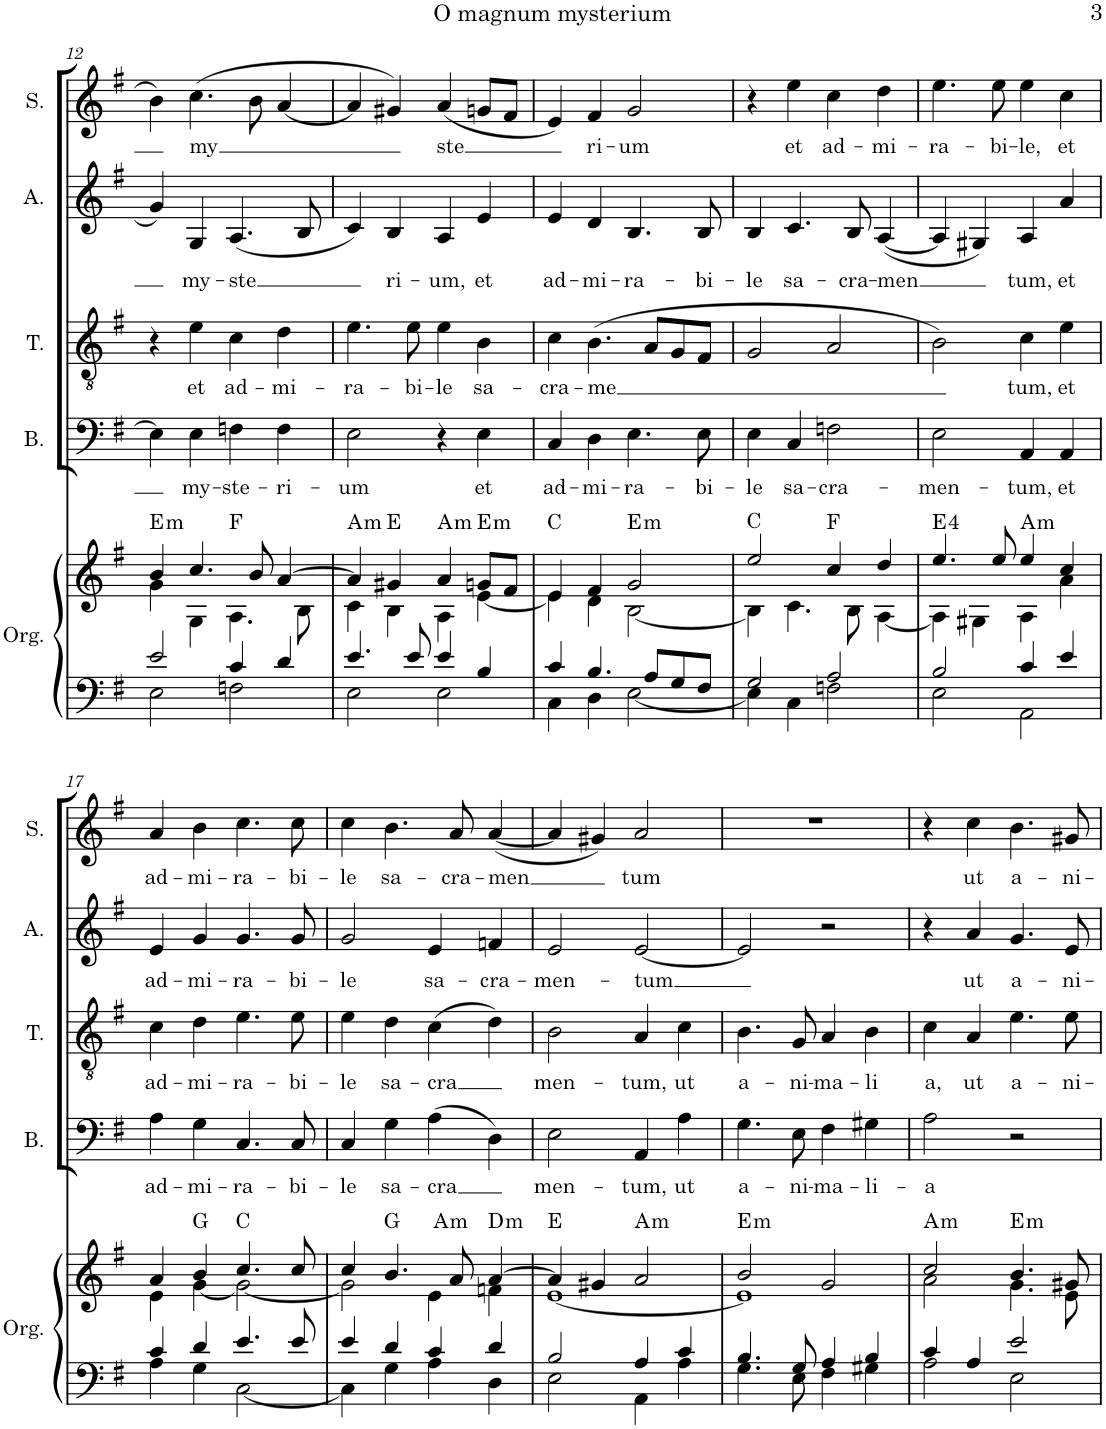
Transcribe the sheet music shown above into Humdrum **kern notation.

**kern	**kern	**harte	**kern	**text	**kern	**text	**kern	**text	**kern	**text
*part5	*part5	*part5	*part4	*part4	*part3	*part3	*part2	*part2	*part1	*part1
*staff6	*staff5	*	*staff4	*staff4	*staff3	*staff3	*staff2	*staff2	*staff1	*staff1
*I"Órgano	*	*	*I"Bajo	*	*I"Tenor	*	*I"Alto	*	*I"Soprano	*
*	*	*	*I'B.	*	*I'T.	*	*I'A.	*	*I'S.	*
!!LO:PB:g=z
*clefF4	*clefG2	*	*clefF4	*	*clefGv2	*	*clefG2	*	*clefG2	*
*k[f#]	*k[f#]	*	*k[f#]	*	*k[f#]	*	*k[f#]	*	*k[f#]	*
*M2/2	*M2/2	*	*M2/2	*	*M2/2	*	*M2/2	*	*M2/2	*
*met(c|)	*met(c|)	*	*met(c|)	*	*met(c|)	*	*met(c|)	*	*met(c|)	*
=12	=12	=12	=12	=12	=12	=12	=12	=12	=12	=12
*^	*^	*	*	*	*	*	*	*	*	*
!	!	!	!	!LO:H:kt=m	!	!	!	!	!	!	!	!
2e/	2E\	4b/	4g\	E:min	4E\]	.	4r	.	4g/	.	4b\	.
!	!	!	!	!	!	!LO:LY:b	!	!LO:LY:b	!	!LO:LY:b	!	!LO:LY:b
.	.	4.cc/	4G\	.	4E\	my-	4e\	et	4G/	my-	(4.cc\	my
!	!	!	!	!	!	!LO:LY:b	!	!LO:LY:b	!	!LO:LY:b	!	!
4c/	2Fn\	.	4.A\	F:maj	4Fn\	-ste-	4c\	ad-	(4.A/	-ste	.	.
.	.	8b/	.	.	.	.	.	.	.	.	8b\	.
!	!	!	!	!	!	!LO:LY:b	!	!LO:LY:b	!	!	!	!
4d/	.	[4a/	.	.	4F\	-ri-	4d\	-mi-	.	.	[4a/	.
.	.	.	8B\	.	.	.	.	.	8B/	.	.	.
=13	=13	=13	=13	=13	=13	=13	=13	=13	=13	=13	=13	=13
!	!	!	!	!LO:H:kt=m	!	!LO:LY:b	!	!LO:LY:b	!	!	!	!
4.e/	2E\	4a/]	4c\	A:min	2E\	-um	4.e\	-ra-	4c/)	.	4a/]	.
!	!	!	!	!	!	!	!	!	!	!LO:LY:b	!	!
.	.	4g#X/	4B\	E:maj	.	.	.	.	4B/	ri-	4g#X/)	.
!	!	!	!	!	!	!	!	!LO:LY:b	!	!	!	!
8e/	.	.	.	.	.	.	8e\	-bi-	.	.	.	.
!	!	!	!	!LO:H:kt=m	!	!	!	!LO:LY:b	!	!LO:LY:b	!	!LO:LY:b
4e/	2E\	4a/	4A\	A:min	4r	.	4e\	-le	4A/	-um,	(4a/	ste
!	!	!	!	!LO:H:kt=m	!	!LO:LY:b	!	!LO:LY:b	!	!LO:LY:b	!	!
4B/	.	8gn/L	[4e\	E:min	4E\	et	4B\	sa-	4e/	et	8gn/L	.
.	.	8f#/J	.	.	.	.	.	.	.	.	8f#/J	.
=14	=14	=14	=14	=14	=14	=14	=14	=14	=14	=14	=14	=14
!	!	!	!	!	!	!LO:LY:b	!	!LO:LY:b	!	!LO:LY:b	!	!
4c/	4C\	4e/	4e\]	C:maj	4C/	ad-	4c\	-cra-	4e/	ad-	4e/)	.
!	!	!	!	!	!	!LO:LY:b	!	!LO:LY:b	!	!LO:LY:b	!	!LO:LY:b
4.B/	4D\	4f#/	4d\	.	4D\	-mi-	(4.B\	-me	4d/	-mi-	4f#/	ri-
!	!	!	!	!LO:H:kt=m	!	!LO:LY:b	!	!	!	!LO:LY:b	!	!LO:LY:b
.	[2E\	2g/	[2B\	E:min	4.E\	-ra-	.	.	4.B/	-ra-	2g/	-um
8A/L	.	.	.	.	.	.	8A/L	.	.	.	.	.
8G/	.	.	.	.	.	.	8G/	.	.	.	.	.
!	!	!	!	!	!	!LO:LY:b	!	!	!	!LO:LY:b	!	!
8F#/J	.	.	.	.	8E\	-bi-	8F#/J	.	8B/	-bi-	.	.
=15	=15	=15	=15	=15	=15	=15	=15	=15	=15	=15	=15	=15
!	!	!	!	!	!	!LO:LY:b	!	!	!	!LO:LY:b	!	!
2G/	4E\]	2ee/	4B\]	C:maj	4E\	-le	2G/	.	4B/	-le	4r	.
!	!	!	!	!	!	!LO:LY:b	!	!	!	!LO:LY:b	!	!LO:LY:b
.	4C\	.	4.c\	.	4C/	sa-	.	.	4.c/	sa-	4ee\	et
!	!	!	!	!	!	!LO:LY:b	!	!	!	!	!	!LO:LY:b
2A/	2Fn\	4cc/	.	F:maj	2Fn\	-cra-	2A/	.	.	.	4cc\	ad-
!	!	!	!	!	!	!	!	!	!	!LO:LY:b	!	!
.	.	.	8B\	.	.	.	.	.	8B/	-cra-	.	.
!	!	!	!	!	!	!	!	!	!	!LO:LY:b	!	!LO:LY:b
.	.	4dd/	[4A\	.	.	.	.	.	([4A/	-men	4dd\	-mi-
=16	=16	=16	=16	=16	=16	=16	=16	=16	=16	=16	=16	=16
!	!	!	!	!	!	!LO:LY:b	!	!	!	!	!	!LO:LY:b
2B/	2E\	4.ee/	4A\]	E:maj(4)	2E\	-men-	2B\)	.	4A/]	.	4.ee\	-ra-
.	.	.	4G#X\	.	.	.	.	.	4G#X/)	.	.	.
!	!	!	!	!	!	!	!	!	!	!	!	!LO:LY:b
.	.	8ee/	.	.	.	.	.	.	.	.	8ee\	-bi-
!	!	!	!	!LO:H:kt=m	!	!LO:LY:b	!	!LO:LY:b	!	!LO:LY:b	!	!LO:LY:b
4c/	2AA\	4ee/	4A\	A:min	4AA/	-tum,	4c\	tum,	4A/	tum,	4ee\	-le,
!	!	!	!	!	!	!LO:LY:b	!	!LO:LY:b	!	!LO:LY:b	!	!LO:LY:b
4e/	.	4cc/	4a\	.	4AA/	et	4e\	et	4a/	et	4cc\	et
!!LO:LB:g=z
=17	=17	=17	=17	=17	=17	=17	=17	=17	=17	=17	=17	=17
!	!	!	!	!	!	!LO:LY:b	!	!LO:LY:b	!	!LO:LY:b	!	!LO:LY:b
4c/	4A\	4a/	4e\	.	4A\	ad-	4c\	ad-	4e/	ad-	4a/	ad-
!	!	!	!	!	!	!LO:LY:b	!	!LO:LY:b	!	!LO:LY:b	!	!LO:LY:b
4d/	4G\	4b/	[4g\	G:maj	4G\	-mi-	4d\	-mi-	4g/	-mi-	4b\	-mi-
!	!	!	!	!	!	!LO:LY:b	!	!LO:LY:b	!	!LO:LY:b	!	!LO:LY:b
4.e/	[2C\	4.cc/	2g\_	C:maj	4.C/	-ra-	4.e\	-ra-	4.g/	-ra-	4.cc\	-ra-
!	!	!	!	!	!	!LO:LY:b	!	!LO:LY:b	!	!LO:LY:b	!	!LO:LY:b
8e/	.	8cc/	.	.	8C/	-bi-	8e\	-bi-	8g/	-bi-	8cc\	-bi-
=18	=18	=18	=18	=18	=18	=18	=18	=18	=18	=18	=18	=18
!	!	!	!	!	!	!LO:LY:b	!	!LO:LY:b	!	!LO:LY:b	!	!LO:LY:b
4e/	4C\]	4cc/	2g\]	.	4C/	-le	4e\	-le	2g/	-le	4cc\	-le
!	!	!	!	!	!	!LO:LY:b	!	!LO:LY:b	!	!	!	!LO:LY:b
4d/	4G\	4.b/	.	G:maj	4G\	sa-	4d\	sa-	.	.	4.b\	sa-
!	!	!	!	!LO:H:kt=m	!	!LO:LY:b	!	!LO:LY:b	!	!LO:LY:b	!	!
4c/	4A\	.	4e\	A:min	(4A\	-cra	(4c\	-cra	4e/	sa-	.	.
!	!	!	!	!	!	!	!	!	!	!	!	!LO:LY:b
.	.	8a/	.	.	.	.	.	.	.	.	8a/	-cra-
!	!	!	!	!LO:H:kt=m	!	!	!	!	!	!LO:LY:b	!	!LO:LY:b
4d/	4D\	[4a/	4fn\	D:min	4D\)	.	4d\)	.	4fn/	-cra-	([4a/	-men
=19	=19	=19	=19	=19	=19	=19	=19	=19	=19	=19	=19	=19
!	!	!	!	!	!	!LO:LY:b	!	!LO:LY:b	!	!LO:LY:b	!	!
2B/	2E\	4a/]	[1e	E:maj	2E\	men-	2B\	men-	2e/	-men-	4a/]	.
.	.	4g#X/	.	.	.	.	.	.	.	.	4g#X/)	.
!	!	!	!	!LO:H:kt=m	!	!LO:LY:b	!	!LO:LY:b	!	!LO:LY:b	!	!LO:LY:b
4A/	4AA\	2a/	.	A:min	4AA/	-tum,	4A/	-tum,	[2e/	-tum	2a/	tum
!	!	!	!	!	!	!LO:LY:b	!	!LO:LY:b	!	!	!	!
4c/	4A\	.	.	.	4A\	ut	4c\	ut	.	.	.	.
=20	=20	=20	=20	=20	=20	=20	=20	=20	=20	=20	=20	=20
!	!	!	!	!LO:H:kt=m	!	!LO:LY:b	!	!LO:LY:b	!	!	!	!
4.B/	4.G\	2b/	1e]	E:min	4.G\	a-	4.B\	a-	2e/]	.	1r	.
!	!	!	!	!	!	!LO:LY:b	!	!LO:LY:b	!	!	!	!
8G/	8E\	.	.	.	8E\	-ni-	8G/	-ni-	.	.	.	.
!	!	!	!	!	!	!LO:LY:b	!	!LO:LY:b	!	!	!	!
4A/	4F#\	2g/	.	.	4F#\	-ma-	4A/	-ma-	2r	.	.	.
!	!	!	!	!	!	!LO:LY:b	!	!LO:LY:b	!	!	!	!
4B/	4G#X\	.	.	.	4G#X\	-li-	4B\	-li	.	.	.	.
=21	=21	=21	=21	=21	=21	=21	=21	=21	=21	=21	=21	=21
!	!	!	!	!LO:H:kt=m	!	!LO:LY:b	!	!LO:LY:b	!	!	!	!
4c/	2A\	2cc/	2a\	A:min	2A\	-a	4c\	a,	4r	.	4r	.
!	!	!	!	!	!	!	!	!LO:LY:b	!	!LO:LY:b	!	!LO:LY:b
4A/	.	.	.	.	.	.	4A/	ut	4a/	ut	4cc\	ut
!	!	!	!	!LO:H:kt=m	!	!	!	!LO:LY:b	!	!LO:LY:b	!	!LO:LY:b
2e/	2E\	4.b/	4.g\	E:min	2r	.	4.e\	a-	4.g/	a-	4.b\	a-
!	!	!	!	!	!	!	!	!LO:LY:b	!	!LO:LY:b	!	!LO:LY:b
.	.	8g#X/	8e\	.	.	.	8e\	-ni-	8e/	-ni-	8g#X/	-ni-
*v	*v	*	*	*	*	*	*	*	*	*	*	*
*	*v	*v	*	*	*	*	*	*	*	*	*
=	=	=	=	=	=	=	=	=	=	=
*-	*-	*-	*-	*-	*-	*-	*-	*-	*-	*-
